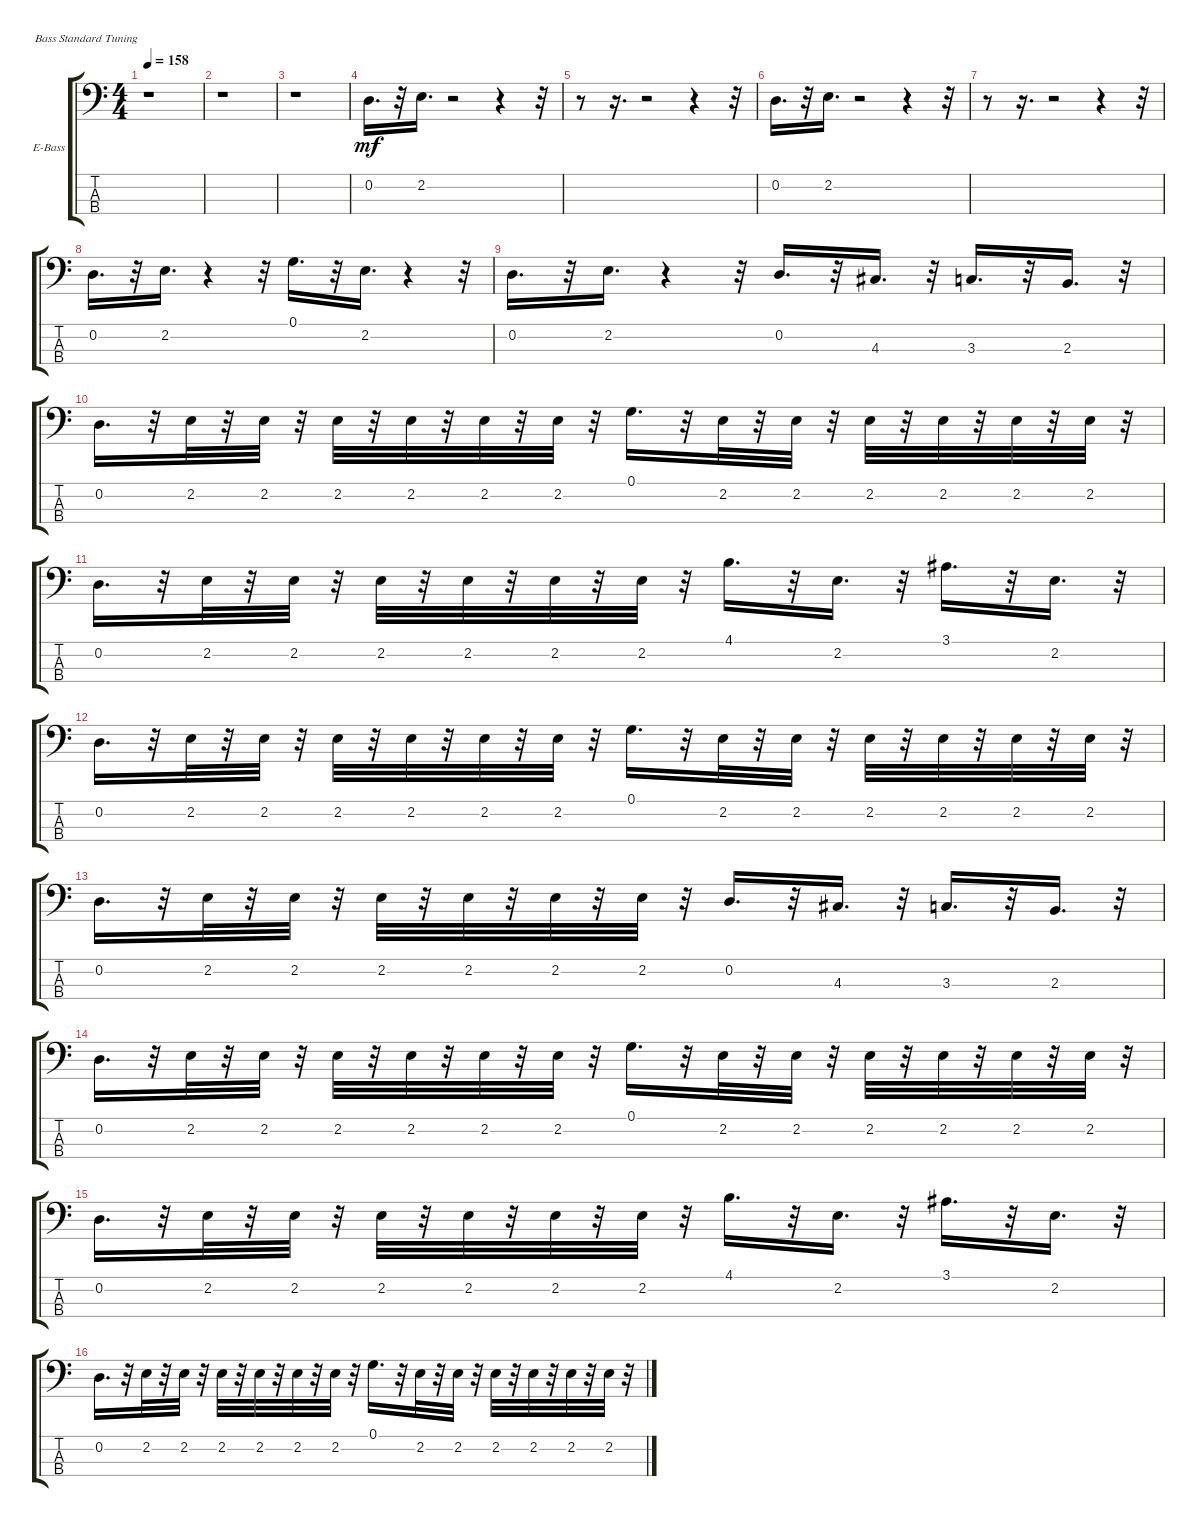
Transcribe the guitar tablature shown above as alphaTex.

\bracketExtendMode groupsimilarinstruments
\firstSystemTrackNameOrientation horizontal
\otherSystemsTrackNameOrientation horizontal
\track ("" "E-Bass") {instrument electricbassfinger}
\staff {score tabs}
\tuning (G2 D2 A1 E1)
\ts (4 4)
\tempo 158
\clef f4
\ks c
r.1{dy mf instrument electricbassfinger} |
r.1 |
r.1 |
0.2.16{d} r.32 2.2.16{d} r.2 r.4 r.32 |
r.8 r.16{d} r.2 r.4 r.32 |
0.2.16{d} r.32 2.2.16{d} r.2 r.4 r.32 |
r.8 r.16{d} r.2 r.4 r.32 |
0.2.16{d} r.32 2.2.16{d} r.4 r.32 0.1.16{d} r.32 2.2.16{d} r.4 r.32 |
0.2.16{d} r.32 2.2.16{d} r.4 r.32 0.2.16{d} r.32 4.3.16{d} r.32 3.3.16{d} r.32 2.3.16{d} r.32 |
0.2.16{d} r.32 2.2.32 r.32 2.2.32 r.32 2.2.32 r.32 2.2.32 r.32 2.2.32 r.32 2.2.32 r.32 0.1.16{d} r.32 2.2.32 r.32 2.2.32 r.32 2.2.32 r.32 2.2.32 r.32 2.2.32 r.32 2.2.32 r.32 |
0.2.16{d} r.32 2.2.32 r.32 2.2.32 r.32 2.2.32 r.32 2.2.32 r.32 2.2.32 r.32 2.2.32 r.32 4.1.16{d} r.32 2.2.16{d} r.32 3.1.16{d} r.32 2.2.16{d} r.32 |
0.2.16{d} r.32 2.2.32 r.32 2.2.32 r.32 2.2.32 r.32 2.2.32 r.32 2.2.32 r.32 2.2.32 r.32 0.1.16{d} r.32 2.2.32 r.32 2.2.32 r.32 2.2.32 r.32 2.2.32 r.32 2.2.32 r.32 2.2.32 r.32 |
0.2.16{d} r.32 2.2.32 r.32 2.2.32 r.32 2.2.32 r.32 2.2.32 r.32 2.2.32 r.32 2.2.32 r.32 0.2.16{d} r.32 4.3.16{d} r.32 3.3.16{d} r.32 2.3.16{d} r.32 |
0.2.16{d} r.32 2.2.32 r.32 2.2.32 r.32 2.2.32 r.32 2.2.32 r.32 2.2.32 r.32 2.2.32 r.32 0.1.16{d} r.32 2.2.32 r.32 2.2.32 r.32 2.2.32 r.32 2.2.32 r.32 2.2.32 r.32 2.2.32 r.32 |
0.2.16{d} r.32 2.2.32 r.32 2.2.32 r.32 2.2.32 r.32 2.2.32 r.32 2.2.32 r.32 2.2.32 r.32 4.1.16{d} r.32 2.2.16{d} r.32 3.1.16{d} r.32 2.2.16{d} r.32 |
0.2.16{d} r.32 2.2.32 r.32 2.2.32 r.32 2.2.32 r.32 2.2.32 r.32 2.2.32 r.32 2.2.32 r.32 0.1.16{d} r.32 2.2.32 r.32 2.2.32 r.32 2.2.32 r.32 2.2.32 r.32 2.2.32 r.32 2.2.32 r.32
